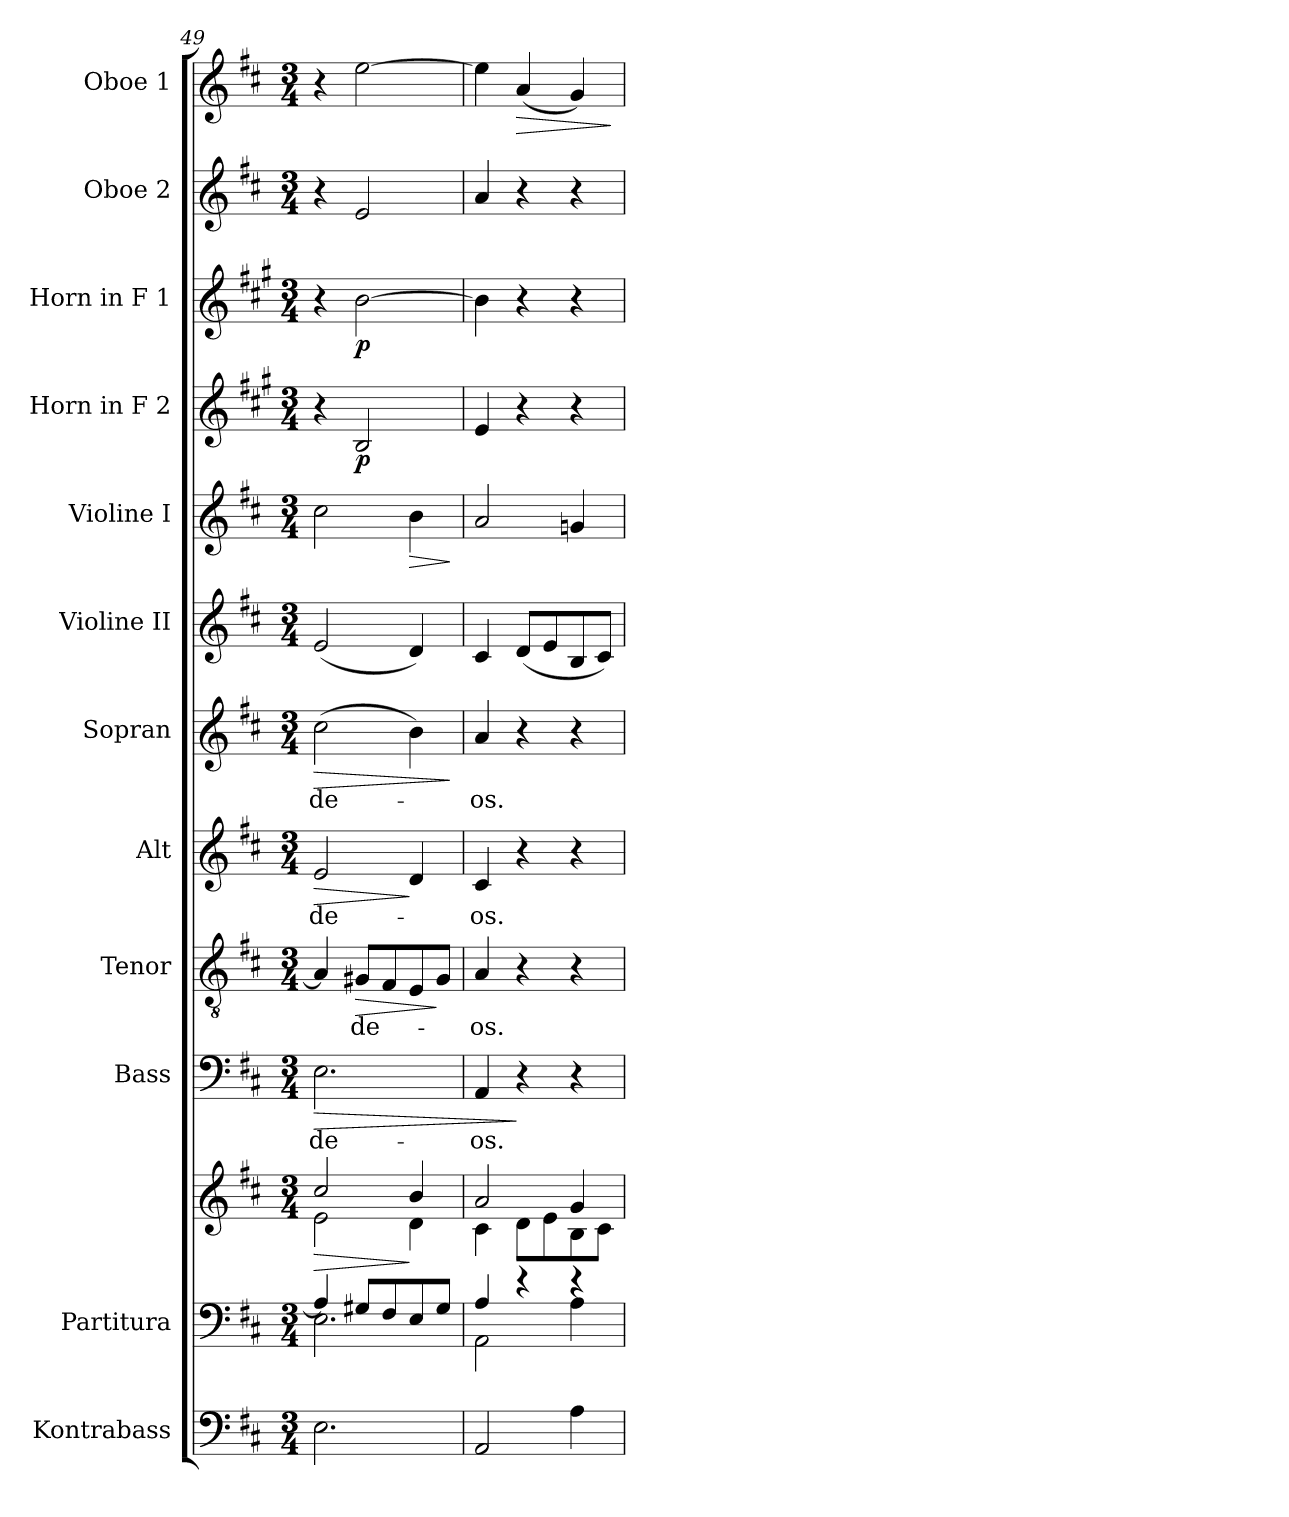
**kern	**kern	**kern	**dynam	**kern	**text	**dynam	**kern	**text	**dynam	**kern	**text	**dynam	**kern	**text	**dynam	**kern	**kern	**dynam	**kern	**dynam	**kern	**dynam	**kern	**kern	**dynam
*part12	*part11	*part11	*part11	*part10	*part10	*part10	*part9	*part9	*part9	*part8	*part8	*part8	*part7	*part7	*part7	*part6	*part5	*part5	*part4	*part4	*part3	*part3	*part2	*part1	*part1
*staff13	*staff12	*staff11	*staff11/12	*staff10	*staff10	*staff10	*staff9	*staff9	*staff9	*staff8	*staff8	*staff8	*staff7	*staff7	*staff7	*staff6	*staff5	*staff5	*staff4	*staff4	*staff3	*staff3	*staff2	*staff1	*staff1
*I"Kontrabass	*I"Partitura	*	*	*I"Bass	*	*	*I"Tenor	*	*	*I"Alt	*	*	*I"Sopran	*	*	*I"Violine II	*I"Violine I	*	*I"Horn in F 2	*	*I"Horn in F 1	*	*I"Oboe 2	*I"Oboe 1	*
*I'Kb.	*	*	*	*I'B.	*	*	*I'T.	*	*	*I'A.	*	*	*I'S.	*	*	*I'Vl. II	*I'Vl. I	*	*	*	*	*	*I'Ob. 2	*I'Ob. 1	*
!!LO:PB:g=z
*clefF4	*clefF4	*clefG2	*	*clefF4	*	*	*clefGv2	*	*	*clefG2	*	*	*clefG2	*	*	*clefG2	*clefG2	*	*clefG2	*	*clefG2	*	*clefG2	*clefG2	*
*ITrd7c12	*	*	*	*	*	*	*	*	*	*	*	*	*	*	*	*	*	*	*ITrd4c7	*	*ITrd4c7	*	*	*	*
*k[f#c#]	*k[f#c#]	*k[f#c#]	*	*k[f#c#]	*	*	*k[f#c#]	*	*	*k[f#c#]	*	*	*k[f#c#]	*	*	*k[f#c#]	*k[f#c#]	*	*k[f#c#]	*	*k[f#c#]	*	*k[f#c#]	*k[f#c#]	*
*D:	*D:	*D:	*	*D:	*	*	*D:	*	*	*D:	*	*	*D:	*	*	*D:	*D:	*	*D:	*	*D:	*	*D:	*D:	*
*M3/4	*M3/4	*M3/4	*	*M3/4	*	*	*M3/4	*	*	*M3/4	*	*	*M3/4	*	*	*M3/4	*M3/4	*	*M3/4	*	*M3/4	*	*M3/4	*M3/4	*
=49	=49	=49	=49	=49	=49	=49	=49	=49	=49	=49	=49	=49	=49	=49	=49	=49	=49	=49	=49	=49	=49	=49	=49	=49	=49
*	*^	*	*	*	*	*	*	*	*	*	*	*	*	*	*	*	*	*	*	*	*	*	*	*	*
!	!	!	!	!LO:HP:b	!	!LO:LY:b	!LO:HP:b	!	!	!	!	!LO:LY:b	!LO:HP:b	!	!LO:LY:b	!LO:HP:b	!	!	!	!	!	!	!	!	!	!
*	*	*	*^	*	*	*	*	*	*	*	*	*	*	*	*	*	*	*	*	*	*	*	*	*	*	*
2.EE\	4A/]	2.E\	2cc#/	2e\	>	2.E\	de-	>	4A/]	.	.	2e/	de-	>	(>2cc#\	de-	>	(<2e/	2cc#\	.	4r	.	4r	.	4r	4r	.
!	!	!	!	!	!	!	!	!	!	!LO:LY:b	!LO:HP:b	!	!	!	!	!	!	!	!	!	!	!LO:DY:b	!	!LO:DY:b	!	!	!
.	8G#X/L	.	.	.	.	.	.	.	8G#X/L	de-	>	.	.	.	.	.	.	.	.	.	2E/	p	[2e\	p	2e/	[2ee\	.
.	8F#/	.	.	.	.	.	.	.	8F#/	.	.	.	.	.	.	.	.	.	.	.	.	.	.	.	.	.	.
!	!	!	!	!	!	!	!	!	!	!	!	!	!	!	!	!	!	!	!	!LO:HP:b	!	!	!	!	!	!	!
.	8E/	.	4b/	4d\	]	.	.	.	8E/	.	.	4d/	.	]	4b\)	.	.	4d/)	4b\	>	.	.	.	.	.	.	.
.	8G#/J	.	.	.	.	.	.	.	8G#/J	.	]	.	.	.	.	.	.	.	.	.	.	.	.	.	.	.	.
*	*v	*v	*	*	*	*	*	*	*	*	*	*	*	*	*	*	*	*	*	*	*	*	*	*	*	*	*
*	*	*v	*v	*	*	*	*	*	*	*	*	*	*	*	*	*	*	*	*	*	*	*	*	*	*	*
.	.	.	.	.	.	.	.	.	.	.	.	.	.	.	]	.	.	]	.	.	.	.	.	.	.
=50	=50	=50	=50	=50	=50	=50	=50	=50	=50	=50	=50	=50	=50	=50	=50	=50	=50	=50	=50	=50	=50	=50	=50	=50	=50
*	*^	*^	*	*	*	*	*	*	*	*	*	*	*	*	*	*	*	*	*	*	*	*	*	*	*
!	!	!	!	!	!	!	!LO:LY:b	!	!	!LO:LY:b	!	!	!LO:LY:b	!	!	!LO:LY:b	!	!	!	!	!	!	!	!	!	!	!
2AAA/	4A/	2AA\	2a/	4c#\	.	4AA/	-os.	.	4A/	-os.	.	4c#/	-os.	.	4a/	-os.	.	4c#/	2a/	.	4A/	.	4e\]	.	4a/	4ee\]	.
!	!	!	!	!	!	!	!	!	!	!	!	!	!	!	!	!	!	!	!	!	!	!	!	!	!	!	!LO:HP:b
.	4re	.	.	8d\L	.	4r	.	]	4r	.	.	4r	.	.	4r	.	.	(<8d/L	.	.	4r	.	4r	.	4r	(<4a/	>
.	.	.	.	8e\	.	.	.	.	.	.	.	.	.	.	.	.	.	8e/	.	.	.	.	.	.	.	.	.
4AA\	4re	4A\	4g/	8B\	.	4r	.	.	4r	.	.	4r	.	.	4r	.	.	8B/	4gn/	.	4r	.	4r	.	4r	4g/)	.
.	.	.	.	8c#\J	.	.	.	.	.	.	.	.	.	.	.	.	.	8c#/J)	.	.	.	.	.	.	.	.	.
*	*v	*v	*	*	*	*	*	*	*	*	*	*	*	*	*	*	*	*	*	*	*	*	*	*	*	*	*
*	*	*v	*v	*	*	*	*	*	*	*	*	*	*	*	*	*	*	*	*	*	*	*	*	*	*	*
.	.	.	.	.	.	.	.	.	.	.	.	.	.	.	.	.	.	.	.	.	.	.	.	.	]
=	=	=	=	=	=	=	=	=	=	=	=	=	=	=	=	=	=	=	=	=	=	=	=	=	=
*-	*-	*-	*-	*-	*-	*-	*-	*-	*-	*-	*-	*-	*-	*-	*-	*-	*-	*-	*-	*-	*-	*-	*-	*-	*-
